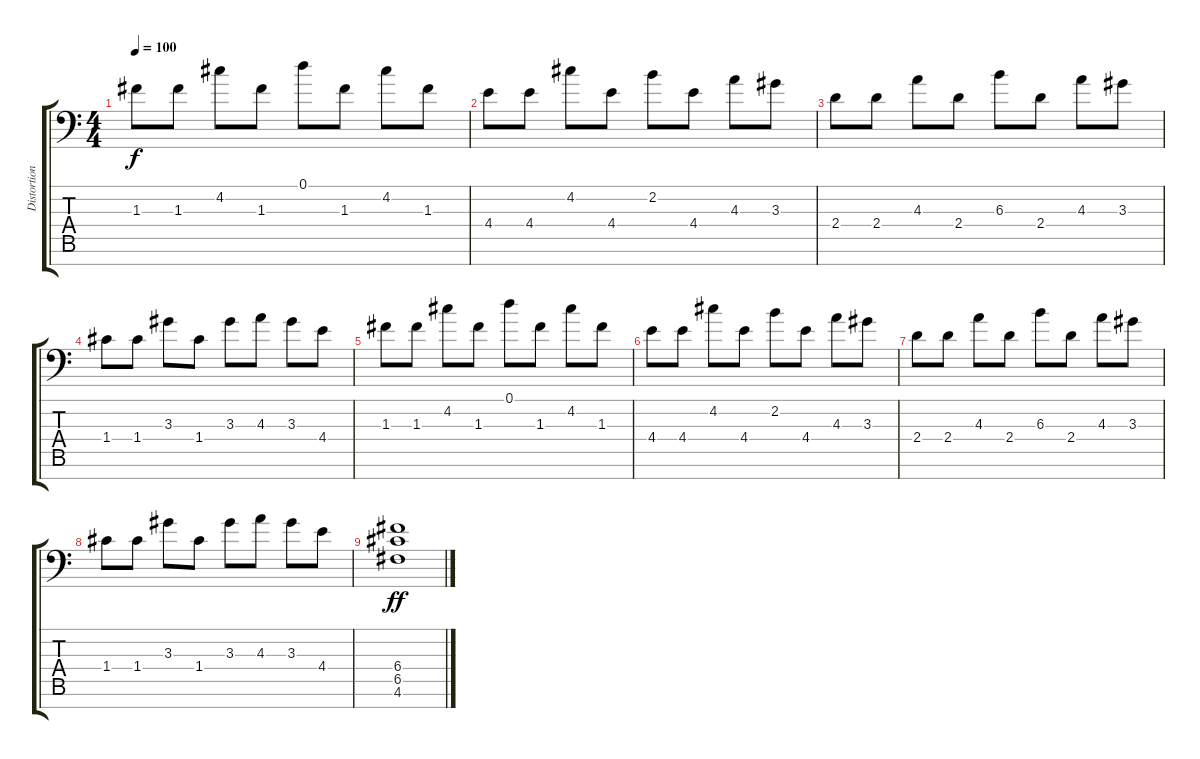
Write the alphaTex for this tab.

\track ("Distortion Guitar I" "Distortion") {instrument distortionguitar}
\staff {score tabs}
\tuning (D4 A3 F3 C3 G2 D2 A1) {hide}
\ts (4 4)
\tempo 100
\clef f4
\ks c
1.3.8{dy f} 1.3.8 4.2.8 1.3.8 0.1.8 1.3.8 4.2.8 1.3.8 |
4.4.8 4.4.8 4.2.8 4.4.8 2.2.8 4.4.8 4.3.8 3.3.8 |
2.4.8 2.4.8 4.3.8 2.4.8 6.3.8 2.4.8 4.3.8 3.3.8 |
1.4.8 1.4.8 3.3.8 1.4.8 3.3.8 4.3.8 3.3.8 4.4.8 |
1.3.8 1.3.8 4.2.8 1.3.8 0.1.8 1.3.8 4.2.8 1.3.8 |
4.4.8 4.4.8 4.2.8 4.4.8 2.2.8 4.4.8 4.3.8 3.3.8 |
2.4.8 2.4.8 4.3.8 2.4.8 6.3.8 2.4.8 4.3.8 3.3.8 |
1.4.8 1.4.8 3.3.8 1.4.8 3.3.8 4.3.8 3.3.8 4.4.8 |
(6.4 6.5 4.6).1{dy ff volume 0}
